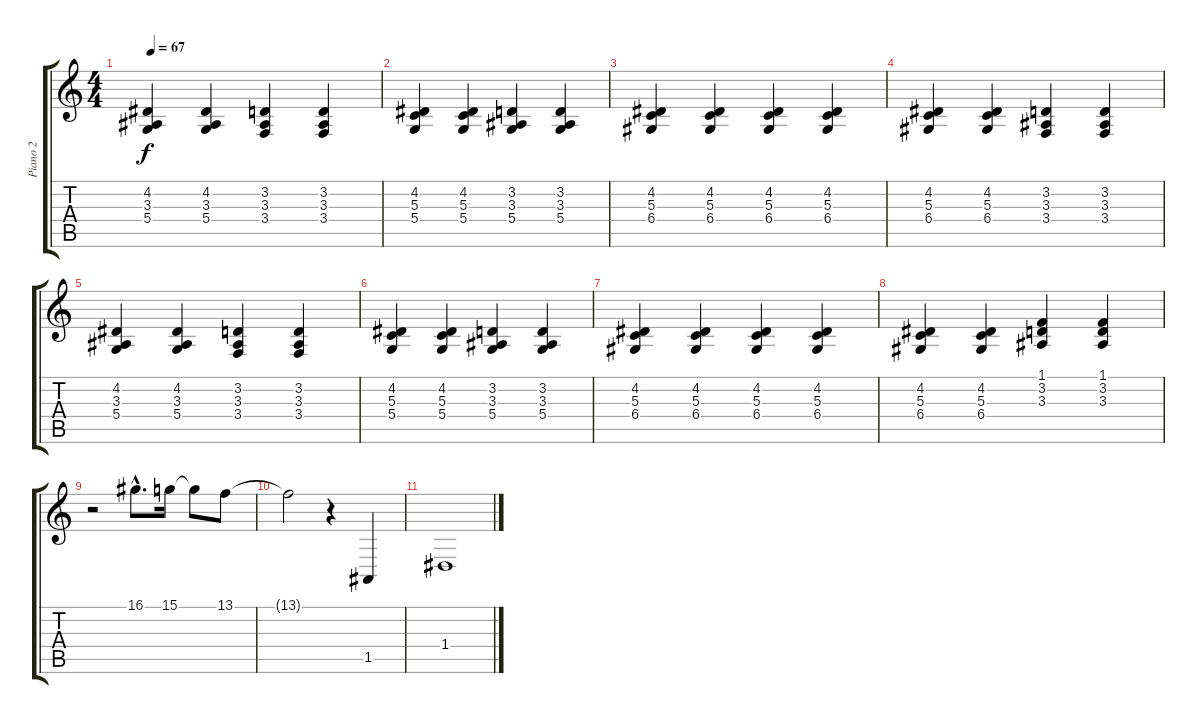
\track ("Piano 2" "Piano 2") {instrument acousticgrandpiano}
\staff {score tabs}
\tuning (E4 B3 G3 D3 A2 E2) {hide}
\ts (4 4)
\tempo 67
\clef g2
\ks c
(4.2 3.3 5.4).4{dy f} (4.2 3.3 5.4).4 (3.2 3.3 3.4).4 (3.2 3.3 3.4).4 |
(4.2 5.3 5.4).4 (4.2 5.3 5.4).4 (3.2 3.3 5.4).4 (3.2 3.3 5.4).4 |
(4.2 5.3 6.4).4 (4.2 5.3 6.4).4 (4.2 5.3 6.4).4 (4.2 5.3 6.4).4 |
(4.2 5.3 6.4).4 (4.2 5.3 6.4).4 (3.2 3.3 3.4).4 (3.2 3.3 3.4).4 |
(4.2 3.3 5.4).4 (4.2 3.3 5.4).4 (3.2 3.3 3.4).4 (3.2 3.3 3.4).4 |
(4.2 5.3 5.4).4 (4.2 5.3 5.4).4 (3.2 3.3 5.4).4 (3.2 3.3 5.4).4 |
(4.2 5.3 6.4).4 (4.2 5.3 6.4).4 (4.2 5.3 6.4).4 (4.2 5.3 6.4).4 |
(4.2 5.3 6.4).4 (4.2 5.3 6.4).4 (1.1 3.2 3.3).4 (1.1 3.2 3.3).4 |
r.2 16.1{hac}.8{d} 15.1.16 15.1{t}.8 13.1.8 |
13.1{t}.2 r.4 1.5.4 |
1.4.1
